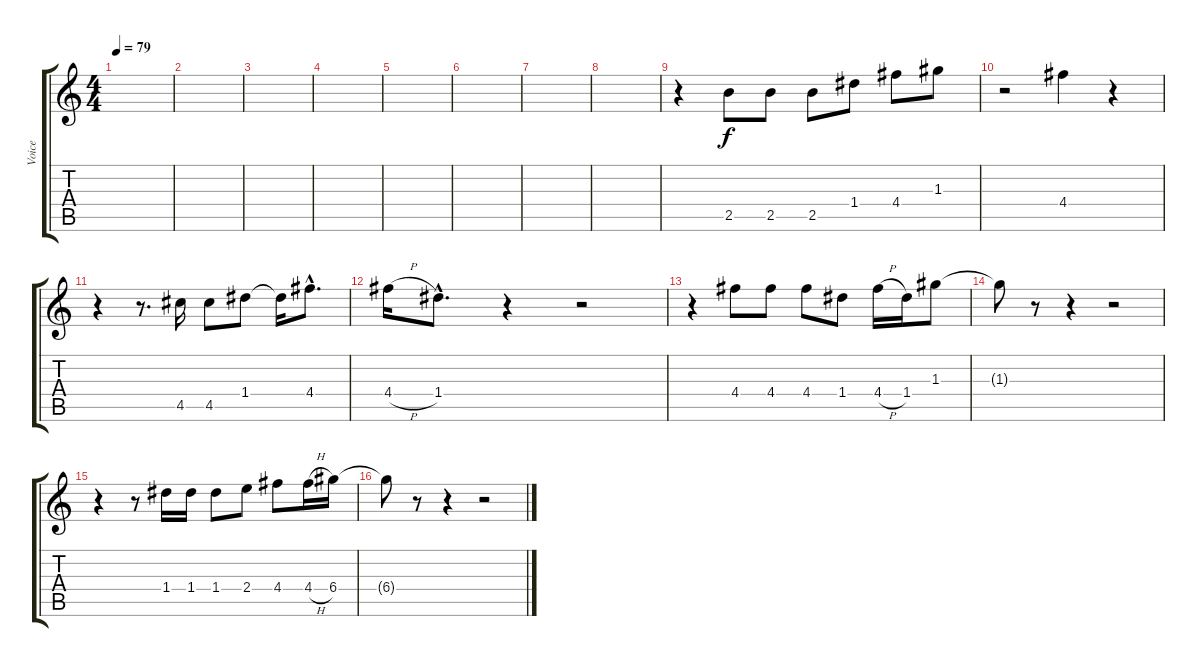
\track ("Voice" "Voice") {instrument piccolo}
\staff {score tabs}
\tuning (E6 B5 G5 D5 A4 E4) {hide}
\ts (4 4)
\tempo 79
\clef g2
\ks c
|
|
|
|
|
|
|
|
r.4 2.5.8 2.5.8 2.5.8 1.4.8 4.4.8 1.3.8 |
r.2 4.4.4 r.4 |
r.4 r.8{d} 4.5.16 4.5.8 1.4.8 1.4{t}.16 4.4{hac}.8{d} |
4.4{h}.16 1.4{hac}.8{d} r.4 r.2 |
r.4 4.4.8 4.4.8 4.4.8 1.4.8 4.4{h}.16 1.4.16 1.3.8 |
1.3{t}.8 r.8 r.4 r.2 |
r.4 r.8 1.4.16 1.4.16 1.4.8 2.4.8 4.4.8 4.4{h}.16 6.4.16 |
6.4{t}.8 r.8 r.4 r.2
